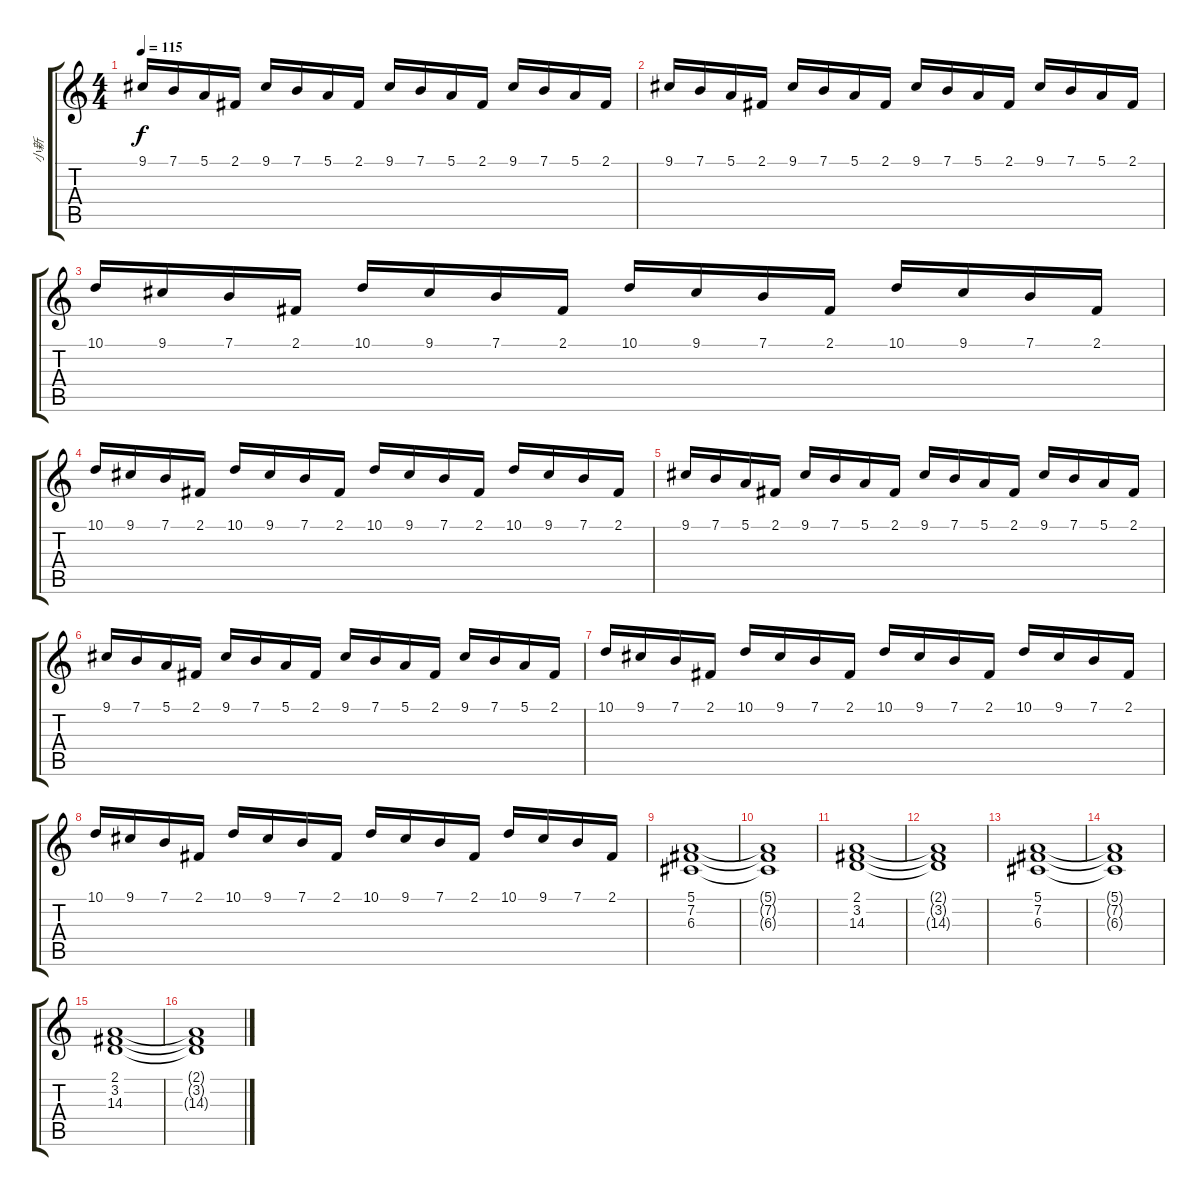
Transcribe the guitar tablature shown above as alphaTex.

\track ("小新" "小新") {instrument acousticgrandpiano}
\staff {score tabs}
\tuning (E4 B3 G3 D3 A2 E2) {hide}
\ts (4 4)
\tempo 115
\clef g2
\ks c
9.1.16{dy f volume 7 instrument stringensemble1} 7.1.16 5.1.16 2.1.16 9.1.16 7.1.16 5.1.16 2.1.16 9.1.16 7.1.16 5.1.16 2.1.16 9.1.16 7.1.16 5.1.16 2.1.16 |
9.1.16 7.1.16 5.1.16 2.1.16 9.1.16 7.1.16 5.1.16 2.1.16 9.1.16 7.1.16 5.1.16 2.1.16 9.1.16 7.1.16 5.1.16 2.1.16 |
10.1.16 9.1.16 7.1.16 2.1.16 10.1.16 9.1.16 7.1.16 2.1.16 10.1.16 9.1.16 7.1.16 2.1.16 10.1.16 9.1.16 7.1.16 2.1.16 |
10.1.16 9.1.16 7.1.16 2.1.16 10.1.16 9.1.16 7.1.16 2.1.16 10.1.16 9.1.16 7.1.16 2.1.16 10.1.16 9.1.16 7.1.16 2.1.16 |
9.1.16{volume 7 instrument stringensemble1} 7.1.16 5.1.16 2.1.16 9.1.16 7.1.16 5.1.16 2.1.16 9.1.16 7.1.16 5.1.16 2.1.16 9.1.16 7.1.16 5.1.16 2.1.16 |
9.1.16 7.1.16 5.1.16 2.1.16 9.1.16 7.1.16 5.1.16 2.1.16 9.1.16 7.1.16 5.1.16 2.1.16 9.1.16 7.1.16 5.1.16 2.1.16 |
10.1.16 9.1.16 7.1.16 2.1.16 10.1.16 9.1.16 7.1.16 2.1.16 10.1.16 9.1.16 7.1.16 2.1.16 10.1.16 9.1.16 7.1.16 2.1.16 |
10.1.16 9.1.16 7.1.16 2.1.16 10.1.16 9.1.16 7.1.16 2.1.16 10.1.16 9.1.16 7.1.16 2.1.16 10.1.16 9.1.16 7.1.16 2.1.16 |
(5.1 7.2 6.3).1 |
(5.1{t} 7.2{t} 6.3{t}).1 |
(2.1 3.2 14.3).1 |
(2.1{t} 3.2{t} 14.3{t}).1 |
(5.1 7.2 6.3).1 |
(5.1{t} 7.2{t} 6.3{t}).1 |
(2.1 3.2 14.3).1 |
(2.1{t} 3.2{t} 14.3{t}).1
